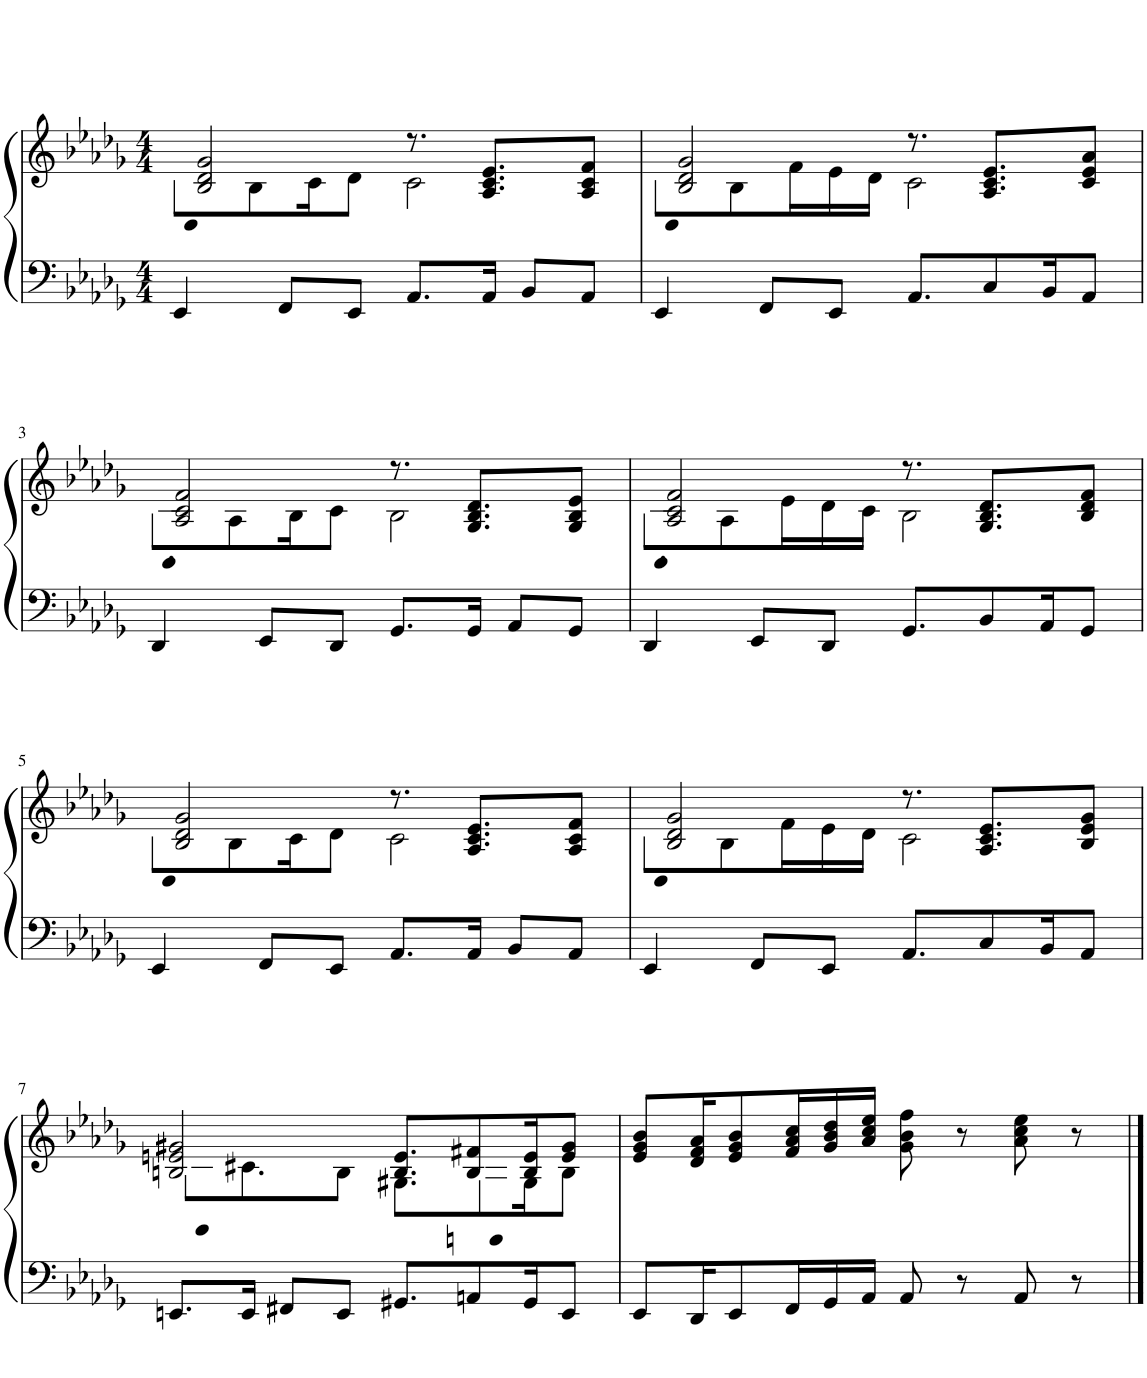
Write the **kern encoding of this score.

**kern	**kern
*part1	*part1
*staff2	*staff1
*I"Piano	*
*I'Pno	*
*clefF4	*clefG2
*k[b-e-a-d-g-]	*k[b-e-a-d-g-]
*M4/4	*M4/4
=1	=1
*	*^
4EE-/	2B-/ 2d-/ 2g-/	8.d-\L
.	.	8B-\
8FF/L	.	.
.	.	16c\K
8EE-/J	.	8d-\J
8.AA-/L	8.r	2c\
16AA-/Jk	8.A-/ 8.c/ 8.e-/L	.
8BB-/L	.	.
8AA-/J	8A-/ 8c/ 8f/J	.
=2	=2	=2
4EE-/	2B-/ 2d-/ 2g-/	8.d-\L
.	.	8B-\
8FF/L	.	.
.	.	16f\L
8EE-/J	.	16e-\
.	.	16d-\JJ
8.AA-/L	8.r	2c\
8C/	8.A-/ 8.c/ 8.e-/L	.
16BB-/K	.	.
8AA-/J	8c/ 8e-/ 8a-/J	.
!!LO:LB:g=z	!!
=3	=3	=3
4DD-/	2A-/ 2c/ 2f/	8.c\L
.	.	8A-\
8EE-/L	.	.
.	.	16B-\K
8DD-/J	.	8c\J
8.GG-/L	8.r	2B-\
16GG-/Jk	8.G-/ 8.B-/ 8.d-/L	.
8AA-/L	.	.
8GG-/J	8G-/ 8B-/ 8e-/J	.
=4	=4	=4
4DD-/	2A-/ 2c/ 2f/	8.c\L
.	.	8A-\
8EE-/L	.	.
.	.	16e-\L
8DD-/J	.	16d-\
.	.	16c\JJ
8.GG-/L	8.r	2B-\
8BB-/	8.G-/ 8.B-/ 8.d-/L	.
16AA-/K	.	.
8GG-/J	8B-/ 8d-/ 8f/J	.
!!LO:LB:g=z	!!
=5	=5	=5
4EE-/	2B-/ 2d-/ 2g-/	8.d-\L
.	.	8B-\
8FF/L	.	.
.	.	16c\K
8EE-/J	.	8d-\J
8.AA-/L	8.r	2c\
16AA-/Jk	8.A-/ 8.c/ 8.e-/L	.
8BB-/L	.	.
8AA-/J	8A-/ 8c/ 8f/J	.
=6	=6	=6
4EE-/	2B-/ 2d-/ 2g-/	8.d-\L
.	.	8B-\
8FF/L	.	.
.	.	16f\L
8EE-/J	.	16e-\
.	.	16d-\JJ
8.AA-/L	8.r	2c\
8C/	8.A-/ 8.c/ 8.e-/L	.
16BB-/K	.	.
8AA-/J	8B-/ 8e-/ 8g-/J	.
!!LO:LB:g=z	!!
=7	=7	=7
8.EEn/L	2Bn/ 2en/ 2g#X/	8.B\L
16EE/Jk	.	8.c#X\
8FF#X/L	.	.
8EE/J	.	8B\J
8.GG#X/L	8.B/ 8.e/L	8.G#X\L
8AAn/	8B/ 8f#X/	8An\
16GG#/K	16B/ 16e/K	16G#\K
8EE/J	8e/ 8g#/J	8B\J
*	*v	*v
=8	=8
8EE-/L	8e-/ 8g-/ 8b-/L
16DD-/K	16d-/ 16f/ 16a-/K
8EE-/	8e-/ 8g-/ 8b-/
16FF/L	16f/ 16a-/ 16cc/L
16GG-/	16g-/ 16b-/ 16dd-/
16AA-/JJ	16a-/ 16cc/ 16ee-/JJ
8AA-/	8g-\ 8b-\ 8ff\
8r	8r
8AA-/	8a-\ 8cc\ 8ee-\
8r	8r
==	==
*-	*-
